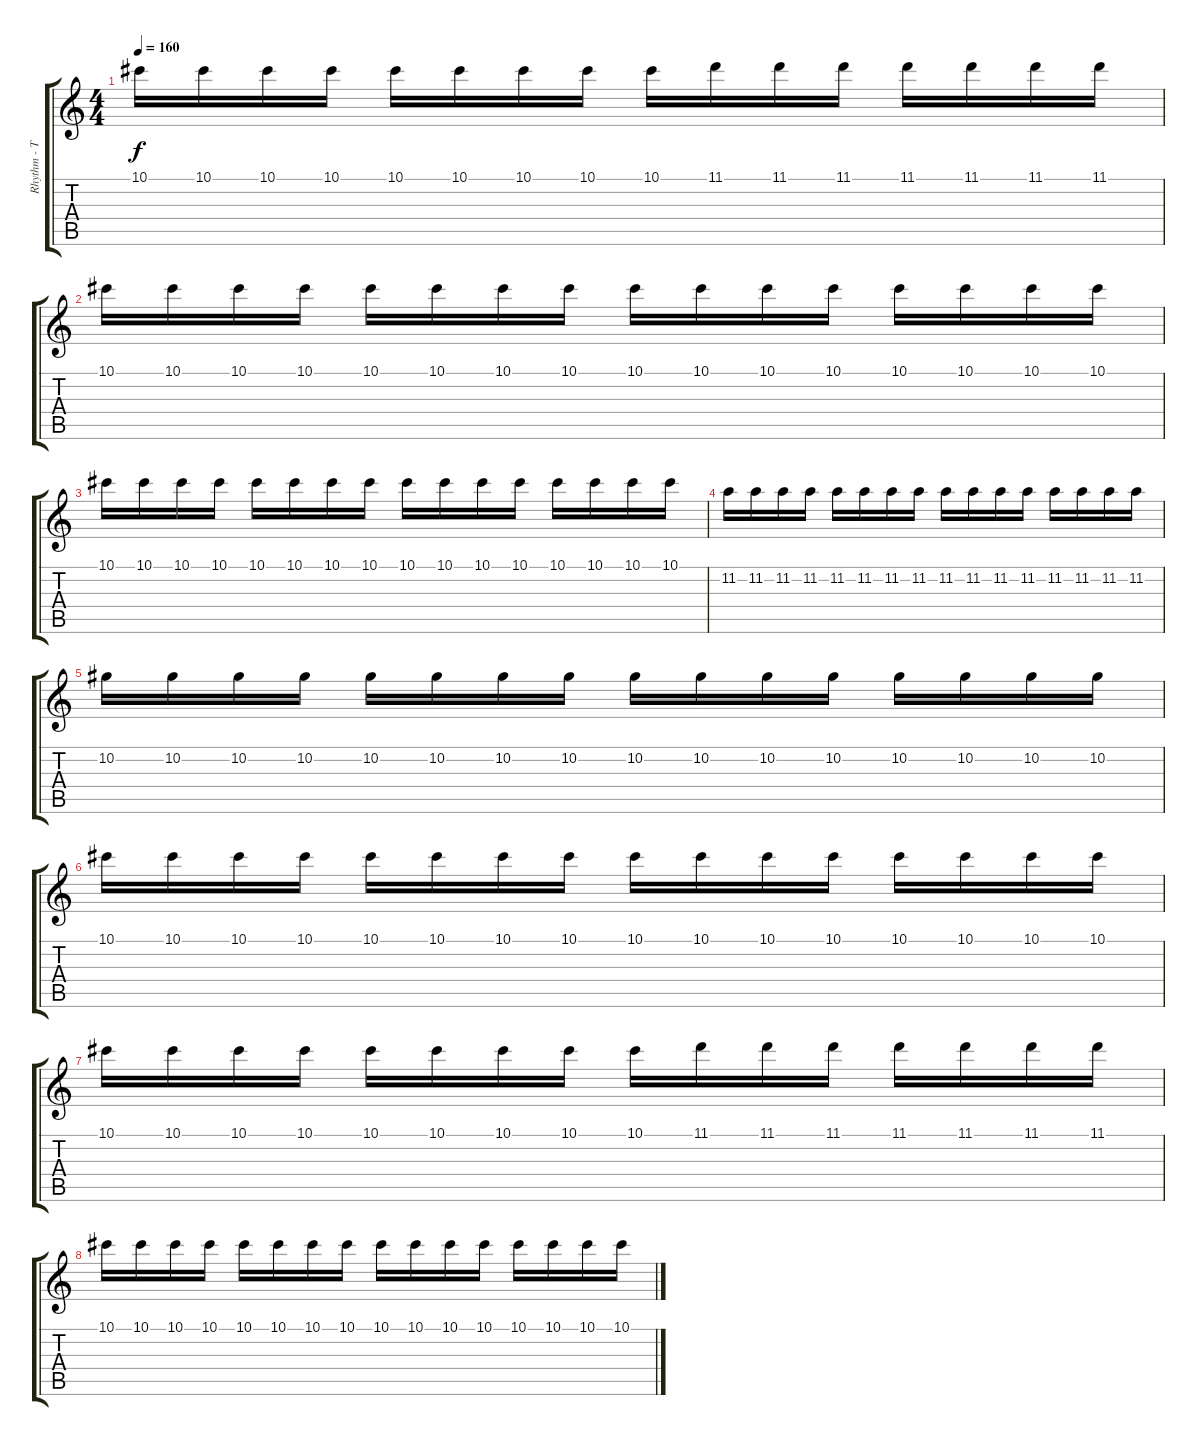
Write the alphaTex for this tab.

\track ("Rhythm - Taylor York" "Rhythm - T") {instrument distortionguitar}
\staff {score tabs}
\tuning (Eb4 Bb3 Gb3 Db3 Ab2 Db2) {hide}
\ts (4 4)
\tempo 160
\clef g2
\ks c
10.1.16{dy f} 10.1.16 10.1.16 10.1.16 10.1.16 10.1.16 10.1.16 10.1.16 10.1.16 11.1.16 11.1.16 11.1.16 11.1.16 11.1.16 11.1.16 11.1.16 |
10.1.16 10.1.16 10.1.16 10.1.16 10.1.16 10.1.16 10.1.16 10.1.16 10.1.16 10.1.16 10.1.16 10.1.16 10.1.16 10.1.16 10.1.16 10.1.16 |
10.1.16 10.1.16 10.1.16 10.1.16 10.1.16 10.1.16 10.1.16 10.1.16 10.1.16 10.1.16 10.1.16 10.1.16 10.1.16 10.1.16 10.1.16 10.1.16 |
11.2.16 11.2.16 11.2.16 11.2.16 11.2.16 11.2.16 11.2.16 11.2.16 11.2.16 11.2.16 11.2.16 11.2.16 11.2.16 11.2.16 11.2.16 11.2.16 |
10.2.16 10.2.16 10.2.16 10.2.16 10.2.16 10.2.16 10.2.16 10.2.16 10.2.16 10.2.16 10.2.16 10.2.16 10.2.16 10.2.16 10.2.16 10.2.16 |
10.1.16 10.1.16 10.1.16 10.1.16 10.1.16 10.1.16 10.1.16 10.1.16 10.1.16 10.1.16 10.1.16 10.1.16 10.1.16 10.1.16 10.1.16 10.1.16 |
10.1.16 10.1.16 10.1.16 10.1.16 10.1.16 10.1.16 10.1.16 10.1.16 10.1.16 11.1.16 11.1.16 11.1.16 11.1.16 11.1.16 11.1.16 11.1.16 |
10.1.16 10.1.16 10.1.16 10.1.16 10.1.16 10.1.16 10.1.16 10.1.16 10.1.16 10.1.16 10.1.16 10.1.16 10.1.16 10.1.16 10.1.16 10.1.16
